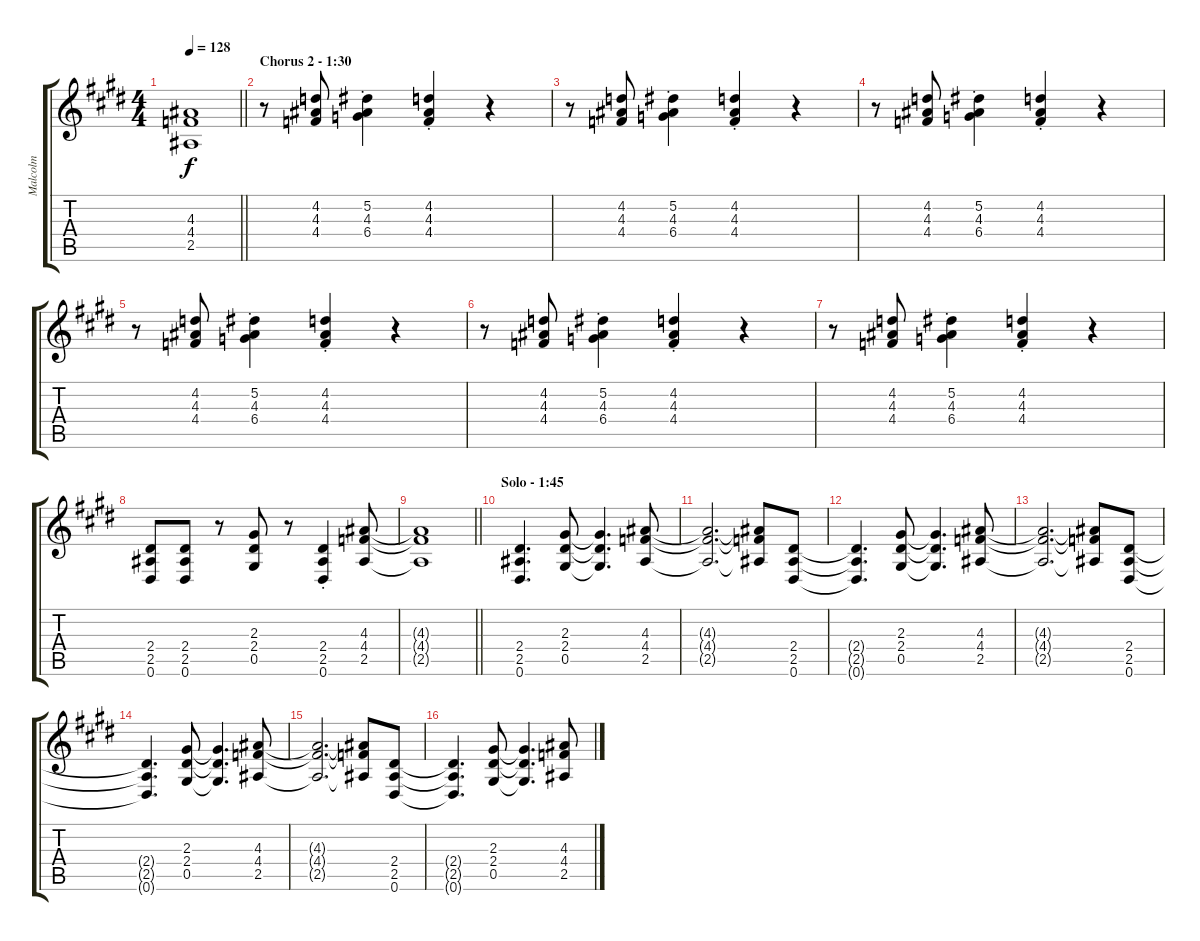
\track ("Malcolm" "Malcolm") {instrument distortionguitar}
\staff {score tabs}
\tuning (Eb4 Bb3 Gb3 Db3 Ab2 Eb2) {hide}
\ts (4 4)
\tempo 128
\clef g2
\barLineRight lightlight
\ks e
(4.3{t} 4.4{t} 2.5{t}).1{dy f} |
\section ("" "Chorus 2 - 1:30")
r.8 (4.2 4.3 4.4).8 (5.2{st} 4.3{st} 6.4{st}).4 (4.2{st} 4.3{st} 4.4{st}).4 r.4 |
r.8 (4.2 4.3 4.4).8 (5.2{st} 4.3{st} 6.4{st}).4 (4.2{st} 4.3{st} 4.4{st}).4 r.4 |
r.8 (4.2 4.3 4.4).8 (5.2{st} 4.3{st} 6.4{st}).4 (4.2{st} 4.3{st} 4.4{st}).4 r.4 |
r.8 (4.2 4.3 4.4).8 (5.2{st} 4.3{st} 6.4{st}).4 (4.2{st} 4.3{st} 4.4{st}).4 r.4 |
r.8 (4.2 4.3 4.4).8 (5.2{st} 4.3{st} 6.4{st}).4 (4.2{st} 4.3{st} 4.4{st}).4 r.4 |
r.8 (4.2 4.3 4.4).8 (5.2{st} 4.3{st} 6.4{st}).4 (4.2{st} 4.3{st} 4.4{st}).4 r.4 |
(2.4 2.5 0.6).8 (2.4 2.5 0.6).8 r.8 (2.3 2.4 0.5).8 r.8 (2.4{st} 2.5{st} 0.6{st}).4 (4.3 4.4 2.5).8 |
\barLineRight lightlight
(4.3{t} 4.4{t} 2.5{t}).1 |
\section ("" "Solo - 1:45")
(2.4 2.5 0.6).4{d} (2.3 2.4 0.5).8 (2.3{t} 2.4{t} 0.5{t}).4{d} (4.3 4.4 2.5).8 |
(4.3{t} 4.4{t} 2.5{t}).2{d} (4.3{t} 4.4{t} 2.5{t}).8 (2.4 2.5 0.6).8 |
(2.4{t} 2.5{t} 0.6{t}).4{d} (2.3 2.4 0.5).8 (2.3{t} 2.4{t} 0.5{t}).4{d} (4.3 4.4 2.5).8 |
(4.3{t} 4.4{t} 2.5{t}).2{d} (4.3{t} 4.4{t} 2.5{t}).8 (2.4 2.5 0.6).8 |
(2.4{t} 2.5{t} 0.6{t}).4{d} (2.3 2.4 0.5).8 (2.3{t} 2.4{t} 0.5{t}).4{d} (4.3 4.4 2.5).8 |
(4.3{t} 4.4{t} 2.5{t}).2{d} (4.3{t} 4.4{t} 2.5{t}).8 (2.4 2.5 0.6).8 |
(2.4{t} 2.5{t} 0.6{t}).4{d} (2.3 2.4 0.5).8 (2.3{t} 2.4{t} 0.5{t}).4{d} (4.3 4.4 2.5).8
